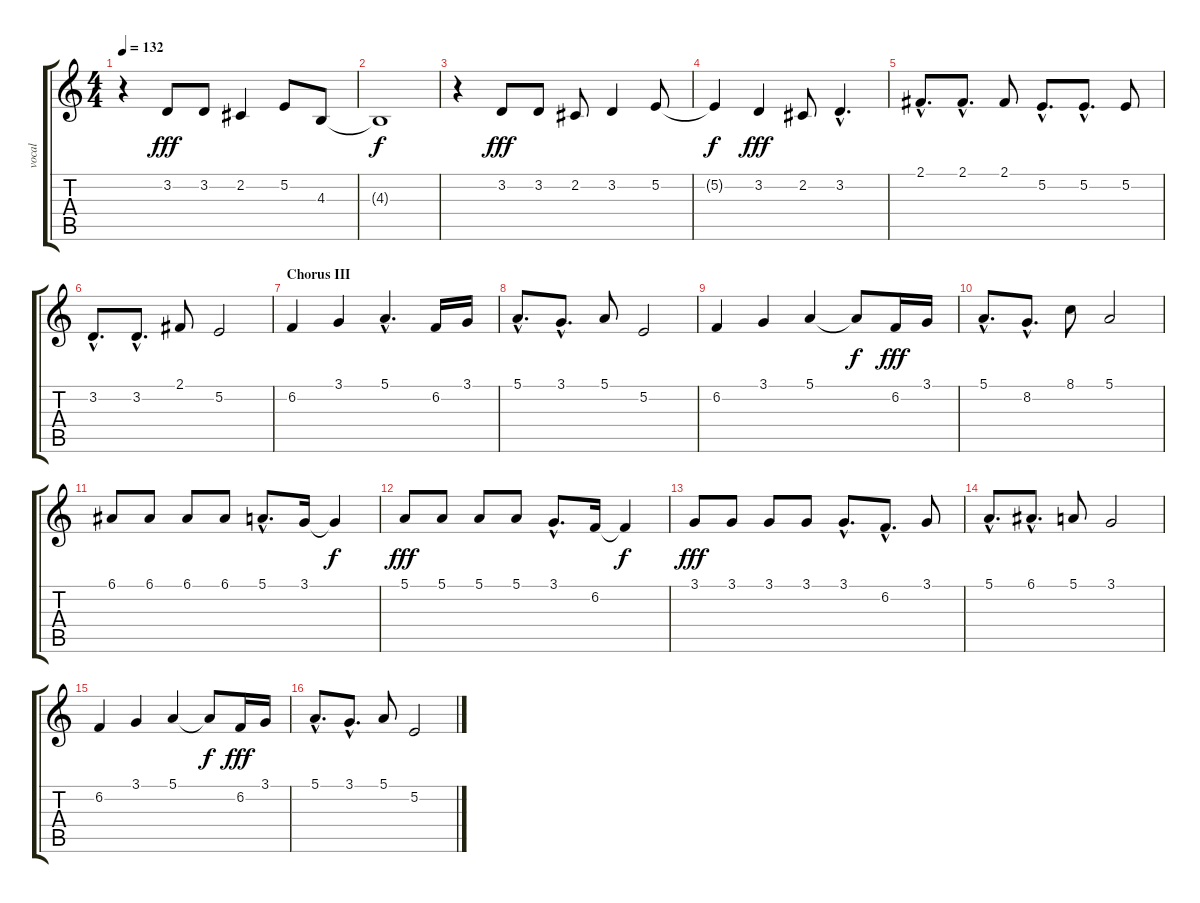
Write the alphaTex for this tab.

\track ("vocal" "vocal") {instrument altosax}
\staff {score tabs}
\tuning (E4 B3 G3 D3 A2 E2) {hide}
\ts (4 4)
\tempo 132
\clef g2
\ks c
r.4{dy fff} 3.2.8 3.2.8 2.2.4 5.2.8 4.3.8 |
4.3{t}.1{dy f} |
r.4 3.2.8{dy fff} 3.2.8 2.2.8 3.2.4 5.2.8 |
5.2{t}.4{dy f} 3.2.4{dy fff} 2.2.8 3.2{hac}.4{d} |
2.1{hac}.8{d} 2.1{hac}.8{d} 2.1.8 5.2{hac}.8{d} 5.2{hac}.8{d} 5.2.8 |
3.2{hac}.8{d} 3.2{hac}.8{d} 2.1.8 5.2.2 |
\section ("" "Chorus III")
6.2.4 3.1.4 5.1{hac}.4{d} 6.2.16 3.1.16 |
5.1{hac}.8{d} 3.1{hac}.8{d} 5.1.8 5.2.2 |
6.2.4 3.1.4 5.1.4 5.1{t}.8{dy f} 6.2.16{dy fff} 3.1.16 |
5.1{hac}.8{d} 8.2{hac}.8{d} 8.1.8 5.1.2 |
6.1.8 6.1.8 6.1.8 6.1.8 5.1{hac}.8{d} 3.1.16 3.1{t}.4{dy f} |
5.1.8{dy fff} 5.1.8 5.1.8 5.1.8 3.1{hac}.8{d} 6.2.16 6.2{t}.4{dy f} |
3.1.8{dy fff} 3.1.8 3.1.8 3.1.8 3.1{hac}.8{d} 6.2{hac}.8{d} 3.1.8 |
5.1{hac}.8{d} 6.1{hac}.8{d} 5.1.8 3.1.2 |
6.2.4 3.1.4 5.1.4 5.1{t}.8{dy f} 6.2.16{dy fff} 3.1.16 |
5.1{hac}.8{d} 3.1{hac}.8{d} 5.1.8 5.2.2
